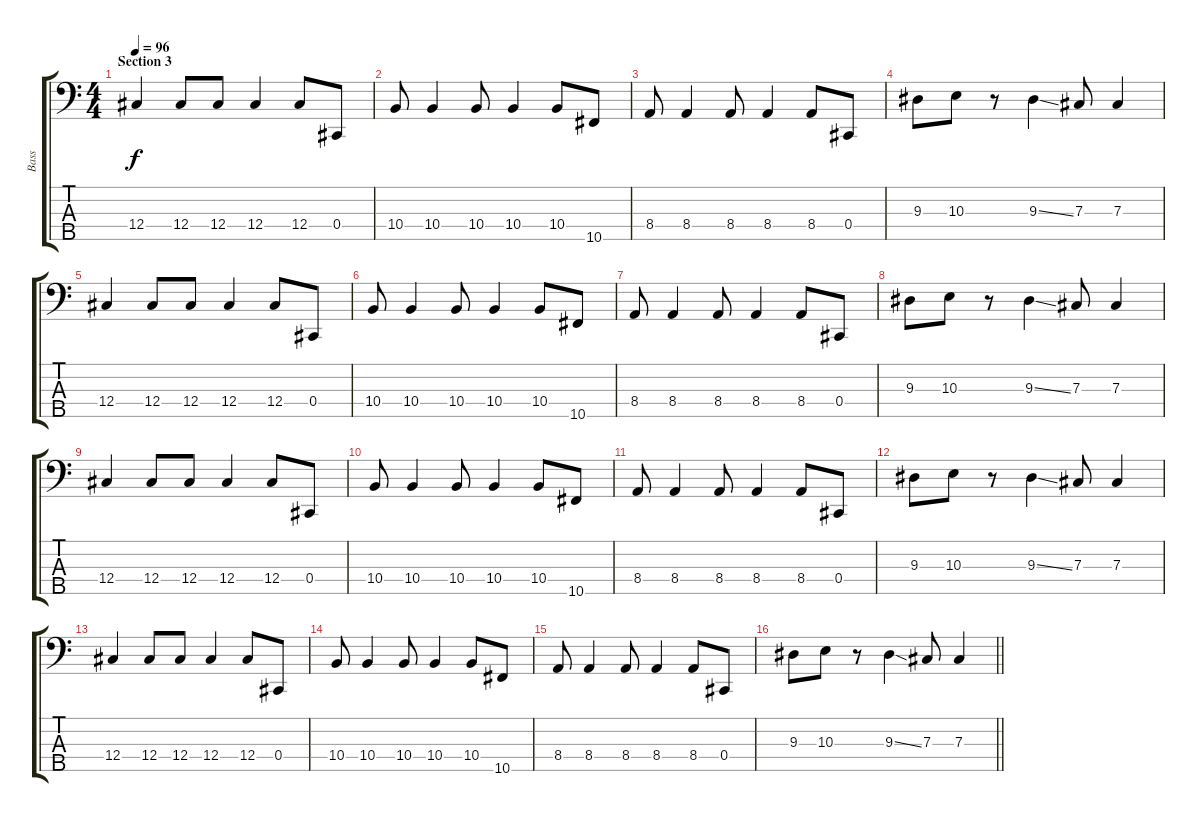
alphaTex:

\track ("Bass" "Bass") {instrument electricbasspick}
\staff {score tabs}
\tuning (E2 B1 Gb1 Db1 Ab0) {hide}
\ts (4 4)
\section ("" "Section 3")
\tempo 96
\clef f4
\ks c
12.4.4{dy f} 12.4.8 12.4.8 12.4.4 12.4.8 0.4.8 |
10.4.8 10.4.4 10.4.8 10.4.4 10.4.8 10.5.8 |
8.4.8 8.4.4 8.4.8 8.4.4 8.4.8 0.4.8 |
9.3.8 10.3.8 r.8 9.3{ss}.4 7.3.8 7.3.4 |
12.4.4 12.4.8 12.4.8 12.4.4 12.4.8 0.4.8 |
10.4.8 10.4.4 10.4.8 10.4.4 10.4.8 10.5.8 |
8.4.8 8.4.4 8.4.8 8.4.4 8.4.8 0.4.8 |
9.3.8 10.3.8 r.8 9.3{ss}.4 7.3.8 7.3.4 |
12.4.4 12.4.8 12.4.8 12.4.4 12.4.8 0.4.8 |
10.4.8 10.4.4 10.4.8 10.4.4 10.4.8 10.5.8 |
8.4.8 8.4.4 8.4.8 8.4.4 8.4.8 0.4.8 |
9.3.8 10.3.8 r.8 9.3{ss}.4 7.3.8 7.3.4 |
12.4.4 12.4.8 12.4.8 12.4.4 12.4.8 0.4.8 |
10.4.8 10.4.4 10.4.8 10.4.4 10.4.8 10.5.8 |
8.4.8 8.4.4 8.4.8 8.4.4 8.4.8 0.4.8 |
\barLineRight lightlight
9.3.8 10.3.8 r.8 9.3{ss}.4 7.3.8 7.3.4
